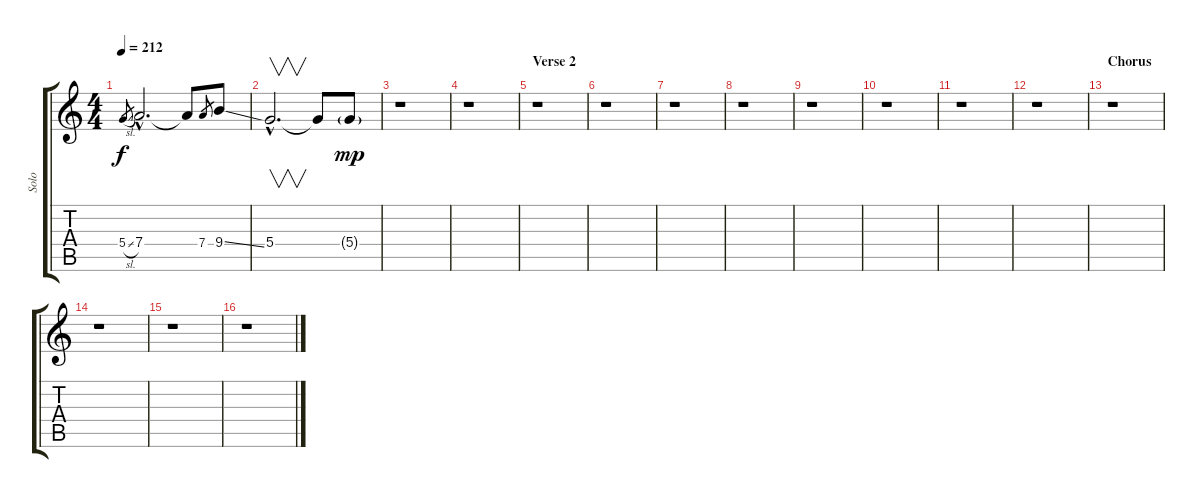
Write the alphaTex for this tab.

\track ("Solo" "Solo") {instrument distortionguitar}
\staff {score tabs}
\tuning (E4 B3 G3 D3 A2 E2) {hide}
\ts (4 4)
\tempo 212
\clef g2
\ks c
5.4{sl}.8{gr dy f} 7.4{hac}.2{d} 7.4{t}.8 7.4.8{gr} 9.4{ss}.8 |
5.4{hac}.2{v d} 5.4{t}.8 5.4{g}.8{dy mp} |
r.1 |
r.1 |
\section ("" "Verse 2")
r.1 |
r.1 |
r.1 |
r.1 |
r.1 |
r.1 |
r.1 |
r.1 |
\section ("" "Chorus")
r.1 |
r.1 |
r.1 |
r.1
